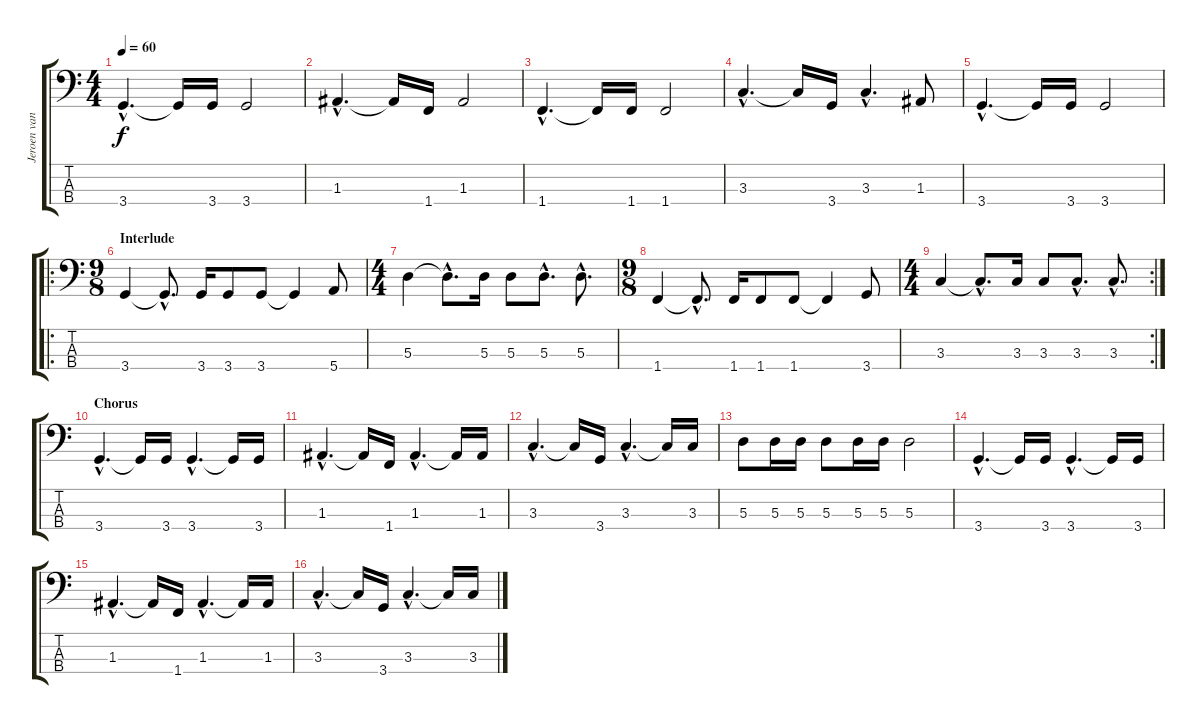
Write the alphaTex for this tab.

\track ("Jeroen van Veen" "Jeroen van") {instrument electricbasspick}
\staff {score tabs}
\tuning (G2 D2 A1 E1) {hide}
\ts (4 4)
\tempo 60
\clef f4
\ks c
3.4{hac}.4{d dy f} 3.4{t}.16 3.4.16 3.4.2 |
1.3{hac}.4{d} 1.3{t}.16 1.4.16 1.3.2 |
1.4{hac}.4{d} 1.4{t}.16 1.4.16 1.4.2 |
3.3{hac}.4{d} 3.3{t}.16 3.4.16 3.3{hac}.4{d} 1.3.8 |
3.4{hac}.4{d} 3.4{t}.16 3.4.16 3.4.2 |
\ro
\ts (9 8)
\section ("" "Interlude")
3.4.4 3.4{hac t}.8{d} 3.4.16 3.4.8 3.4.8 3.4{t}.4 5.4.8 |
\ts (4 4)
5.3.4 5.3{hac t}.8{d} 5.3.16 5.3.8 5.3{hac}.8{d} 5.3{hac}.8{d} |
\ts (9 8)
1.4.4 1.4{hac t}.8{d} 1.4.16 1.4.8 1.4.8 1.4{t}.4 3.4.8 |
\rc 2
\ts (4 4)
3.3.4 3.3{hac t}.8{d} 3.3.16 3.3.8 3.3{hac}.8{d} 3.3{hac}.8{d} |
\section ("" "Chorus")
3.4{hac}.4{d} 3.4{t}.16 3.4.16 3.4{hac}.4{d} 3.4{t}.16 3.4.16 |
1.3{hac}.4{d} 1.3{t}.16 1.4.16 1.3{hac}.4{d} 1.3{t}.16 1.3.16 |
3.3{hac}.4{d} 3.3{t}.16 3.4.16 3.3{hac}.4{d} 3.3{t}.16 3.3.16 |
5.3.8 5.3.16 5.3.16 5.3.8 5.3.16 5.3.16 5.3.2 |
3.4{hac}.4{d} 3.4{t}.16 3.4.16 3.4{hac}.4{d} 3.4{t}.16 3.4.16 |
1.3{hac}.4{d} 1.3{t}.16 1.4.16 1.3{hac}.4{d} 1.3{t}.16 1.3.16 |
3.3{hac}.4{d} 3.3{t}.16 3.4.16 3.3{hac}.4{d} 3.3{t}.16 3.3.16
